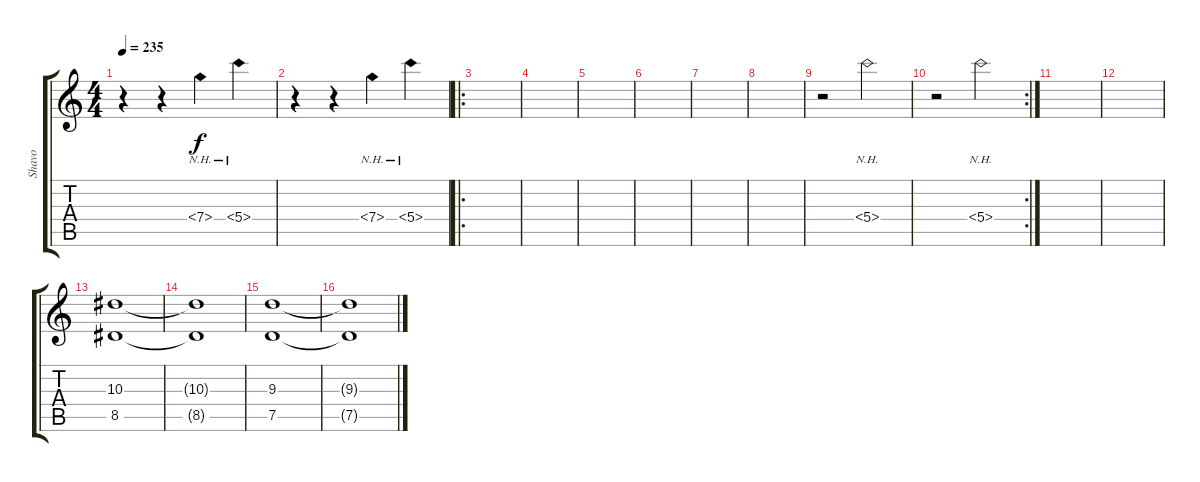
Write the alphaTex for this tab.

\track ("Shavo" "Shavo") {instrument distortionguitar}
\staff {score tabs}
\tuning (D4 A3 F3 C3 G2 C2) {hide}
\ts (4 4)
\tempo 235
\clef g2
\ks c
r.4{dy f} r.4 7.4{nh}.4 5.4{nh}.4 |
r.4 r.4 7.4{nh}.4 5.4{nh}.4 |
\ro
|
|
|
|
|
|
r.2 5.4{nh}.2 |
\rc 2
r.2 5.4{nh}.2 |
|
|
(10.3 8.5).1{instrument distortionguitar} |
(10.3{t} 8.5{t}).1 |
(9.3 7.5).1 |
(9.3{t} 7.5{t}).1
